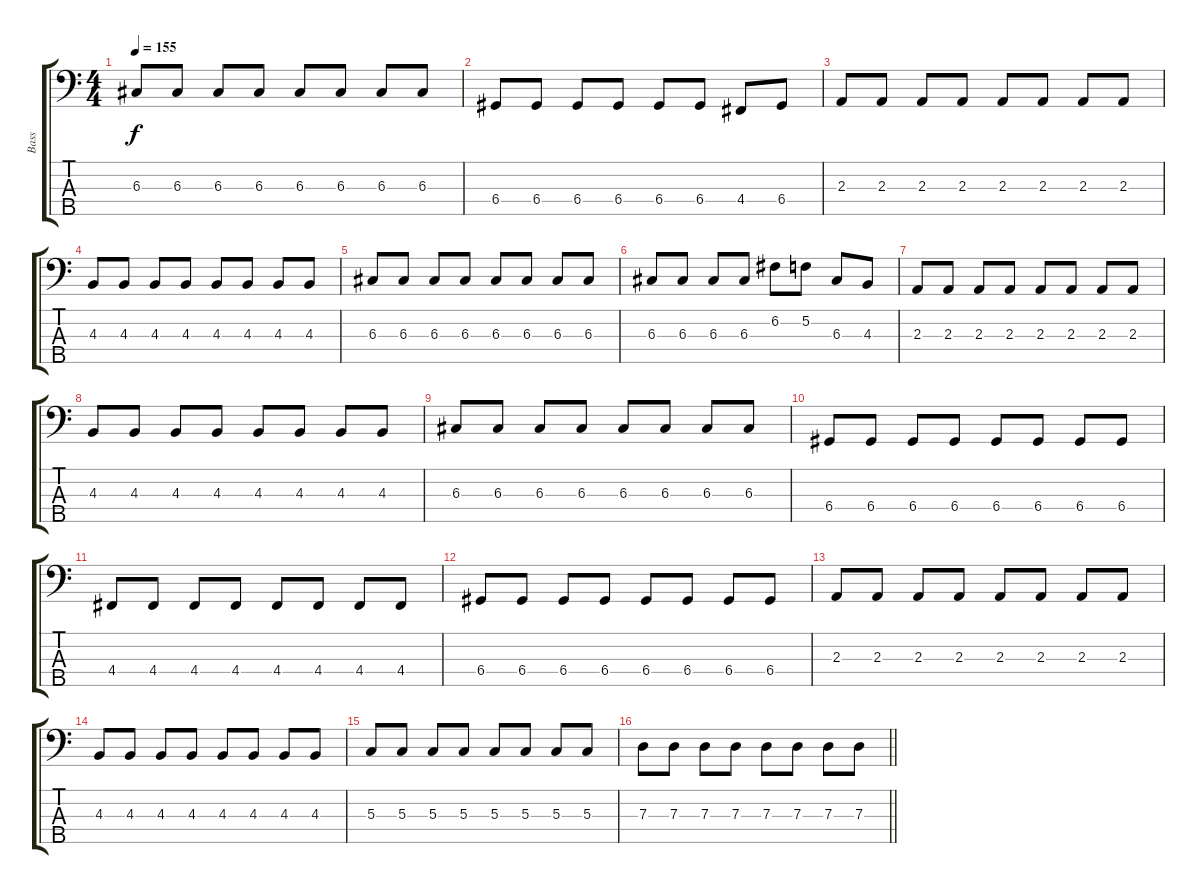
\track ("Bass" "Bass") {instrument electricbassfinger}
\staff {score tabs}
\tuning (F2 C2 G1 D1 A0) {hide}
\ts (4 4)
\tempo 155
\clef f4
\ks c
6.3.8{dy f} 6.3.8 6.3.8 6.3.8 6.3.8 6.3.8 6.3.8 6.3.8 |
6.4.8 6.4.8 6.4.8 6.4.8 6.4.8 6.4.8 4.4.8 6.4.8 |
2.3.8 2.3.8 2.3.8 2.3.8 2.3.8 2.3.8 2.3.8 2.3.8 |
4.3.8 4.3.8 4.3.8 4.3.8 4.3.8 4.3.8 4.3.8 4.3.8 |
6.3.8 6.3.8 6.3.8 6.3.8 6.3.8 6.3.8 6.3.8 6.3.8 |
6.3.8 6.3.8 6.3.8 6.3.8 6.2.8 5.2.8 6.3.8 4.3.8 |
2.3.8 2.3.8 2.3.8 2.3.8 2.3.8 2.3.8 2.3.8 2.3.8 |
4.3.8 4.3.8 4.3.8 4.3.8 4.3.8 4.3.8 4.3.8 4.3.8 |
6.3.8 6.3.8 6.3.8 6.3.8 6.3.8 6.3.8 6.3.8 6.3.8 |
6.4.8 6.4.8 6.4.8 6.4.8 6.4.8 6.4.8 6.4.8 6.4.8 |
4.4.8 4.4.8 4.4.8 4.4.8 4.4.8 4.4.8 4.4.8 4.4.8 |
6.4.8 6.4.8 6.4.8 6.4.8 6.4.8 6.4.8 6.4.8 6.4.8 |
2.3.8 2.3.8 2.3.8 2.3.8 2.3.8 2.3.8 2.3.8 2.3.8 |
4.3.8 4.3.8 4.3.8 4.3.8 4.3.8 4.3.8 4.3.8 4.3.8 |
5.3.8 5.3.8 5.3.8 5.3.8 5.3.8 5.3.8 5.3.8 5.3.8 |
\barLineRight lightlight
7.3.8 7.3.8 7.3.8 7.3.8 7.3.8 7.3.8 7.3.8 7.3.8
